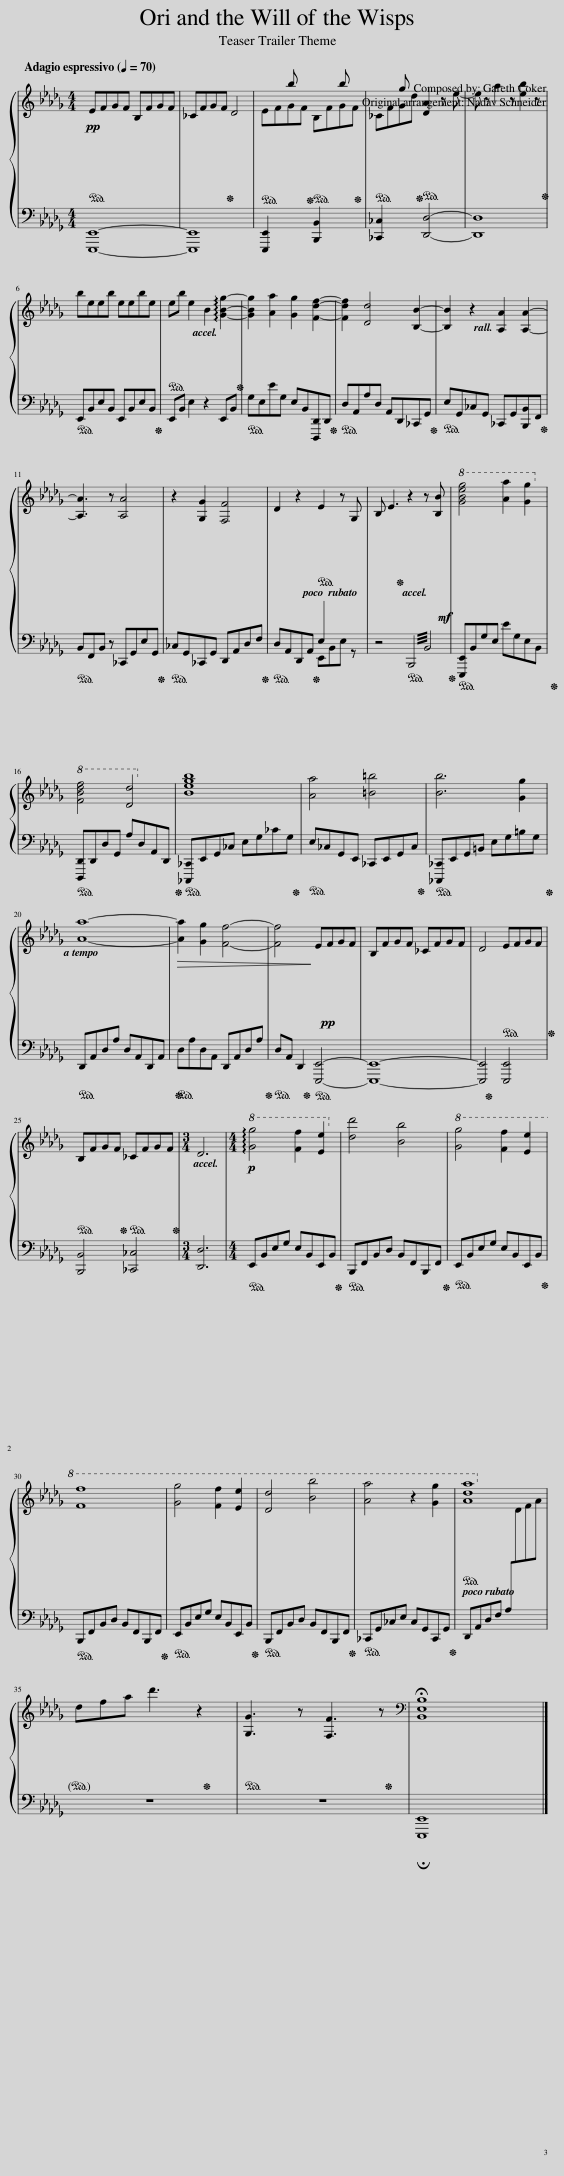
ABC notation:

X:1
%%score { ( 1 3 ) | ( 2 4 ) }
L:1/8
Q:1/4=70
M:4/4
I:linebreak $
K:Db
V:1 treble
V:3 treble
V:2 bass
V:4 bass
V:1
!pp!!ped! EFGF B,FGF | _CFGF!ped-up! D4 |!ped! x x b x!ped-up!!ped! x x b x!ped-up! |!ped! x x g x!ped-up!!ped! x2 x x | x8!ped-up! |$ %5
 b!ped!eeb eebe!ped-up! |!ped! eb e2[Q:1/4=82] B2 !arpeggio![GBg]2-!ped-up! | [GBg]2!ped! [Aa]2 [Gg]2 [Fdf]2-!ped-up! | [Fdf]2!ped! [Dd]4 [B,B]2-!ped-up! |[Q:1/4=78] [B,B]2!ped! z2 [A,A]2 [A,A]2-!ped-up! |$ %10
 [A,A]3!ped! z[Q:1/4=75] [A,A]4!ped-up! | z2!ped! [G,G]2 [F,F]4!ped-up! | D2!ped! z2[Q:1/4=68]!ped! E2!ped-up! z G, | B, E3 z2!ped-up!!ped! z [B,B] |[Q:1/4=78]!8va(! [gbe'g']4!ped! [aa']2 [gg']2!8va)!!ped-up! |$ %15
!8va(! [fbd'f']4!ped! [dd']4!8va)!!ped-up! | [Begb]8!ped!!ped-up! | [Aa]4!ped! [=B=b]4!ped-up! | [Bb]6!ped! [Gg]2!ped-up! |$[Q:1/4=70] [Aa]8-!ped!!ped-up! | %20
!>(! [Aa]2!ped! [Gg]2 [Ff]4-!ped-up! | [Ff]4!ped!!>)! E!ped-up!!ped!FGF!ped-up! | B,FGF _CFGF | D4!ped! EFGF!ped-up! |$!ped! B,FGF!ped-up!!ped! _CFGF | %25
[M:3/4][Q:1/4=75] D6 |[M:4/4]!p!!8va(! !arpeggio![gg']4!ped! [ff']2 [ee']2!8va)!!ped-up! | [dd']4!ped! [Bb]4!ped-up! |!8va(! [gg']4!ped! [ff']2 [ee']2!ped-up! |$ [ff']8!ped!!ped-up! | %30
 [gg']4!ped! [ff']2 [ee']2!ped-up! | [dd']4!ped! [bb']4!ped-up! | [aa']4!ped! z2 [gg']2!ped-up! |[Q:1/4=67]!ped! [ad'a']8!ped-up!!8va)! |$ dfa d'3 z2 | %35
!ped! [G,G]3 z [F,F]3 z!ped-up! |[K:bass] !fermata![B,,E,B,]8 |] %37
V:2
 [E,,,E,,]8- | [E,,,E,,]8 | [E,,,E,,]2 x2 [B,,,B,,]2 x2 | [_C,,_C,]2 x2 [D,,D,]4- | [D,,D,]8 |$ %5
 E,,B,,E,B,, E,,B,,E,B,, | E,,B,, E,2 z2 E,,B,, | G,E,EG, E,B,,[D,,,D,,]D,, | D,A,,A,D, A,,D,,_C,,G,, | E,G,,_C,G,, _C,,G,,[B,,,B,,]F,, |$ %10
 B,,F,,B,, z _C,,G,,E,G,, | _C,G,,_C,,G,, D,,A,,D,F, | D,A,,D,,A,, E,2 x2 | z4 !///-!B,,,2!mf! B,,2 | [E,,,E,,]B,,G,E, EG,E,B,, |$ %15
 [D,,,D,,]D,,D,G,, A,D,A,,D,, | [_C,,,_C,,]E,,G,,_C, E,G,_CG, | E,_C,G,,E,, _C,,E,,G,,C, | [_C,,,_C,,]E,,G,,=B,, E,G,=B,G, |$ D,,A,,D,A, D,A,,D,,A,, | %20
 D,A,D,A,, D,,A,,D,A, | D,A,, D,,2!pp! [E,,,E,,]4- | [E,,,E,,]8- | [E,,,E,,]4 [E,,,E,,]4 |$ [B,,,B,,]4 [_C,,_C,]4 | %25
[M:3/4] [D,,D,]6 |[M:4/4] E,,B,,E,G, E,B,,E,,B,, | B,,,F,,B,,D, B,,F,,B,,,F,, | E,,B,,E,G, E,B,,E,,B,, |$ B,,,F,,B,,D, B,,F,,B,,,F,, | %30
 E,,B,,E,G, E,B,,E,,B,, | B,,,F,,B,,D, B,,F,,B,,,F,, | _C,,G,,_C,E, C,G,,C,,G,, | D,,A,,D,F, A,[I:staff -1]DFA |$[I:staff +1] z8 | %35
 z8 | !fermata![E,,,E,,]8 |] %37
V:3
 x8 | x8 | EFGF B,FGF | _CFGd [DA]2 z e- | e z a2 z [eb]2 z |$ %5
 x8 | x8 | x8 | x8 | x8 |$ %10
 x8 | x8 | x8 | x8 |!8va(! x8!8va)! |$ %15
!8va(! x8!8va)! | x8 | x8 | x8 |$ x8 | %20
 x8 | x8 | x8 | x8 |$ x8 | %25
[M:3/4] x6 |[M:4/4]!8va(! x8!8va)! | x8 |!8va(! x8 |$ x8 | %30
 x8 | x8 | x8 | x8!8va)! |$ x8 | %35
 x8 |[K:bass] x8 |] %37
V:4
 x8 | x8 | x8 | x8 | x8 |$ %5
 x8 | x8 | x8 | x8 | x8 |$ %10
 x8 | x8 | x2 x2 E,,B,,E, z | x8 | x8 |$ %15
 x8 | x8 | x8 | x8 |$ x8 | %20
 x8 | x8 | x8 | x8 |$ x8 | %25
[M:3/4] x6 |[M:4/4] x8 | x8 | x8 |$ x8 | %30
 x8 | x8 | x8 | x8 |$ x8 | %35
 x8 | x8 |] %37
